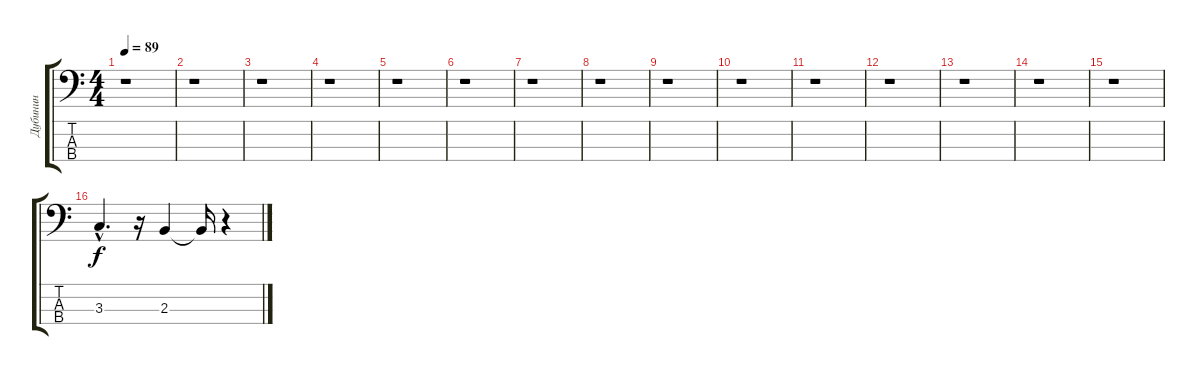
\track ("Дубинин" "Дубинин") {instrument electricbassfinger}
\staff {score tabs}
\tuning (G2 D2 A1 E1) {hide}
\ts (4 4)
\tempo 89
\clef f4
\ks c
r.1{dy f} |
r.1 |
r.1 |
r.1 |
r.1 |
r.1 |
r.1 |
r.1 |
r.1 |
r.1 |
r.1 |
r.1 |
r.1 |
r.1 |
r.1 |
3.3{hac}.4{d} r.16 2.3.4 2.3{t}.16 r.4
